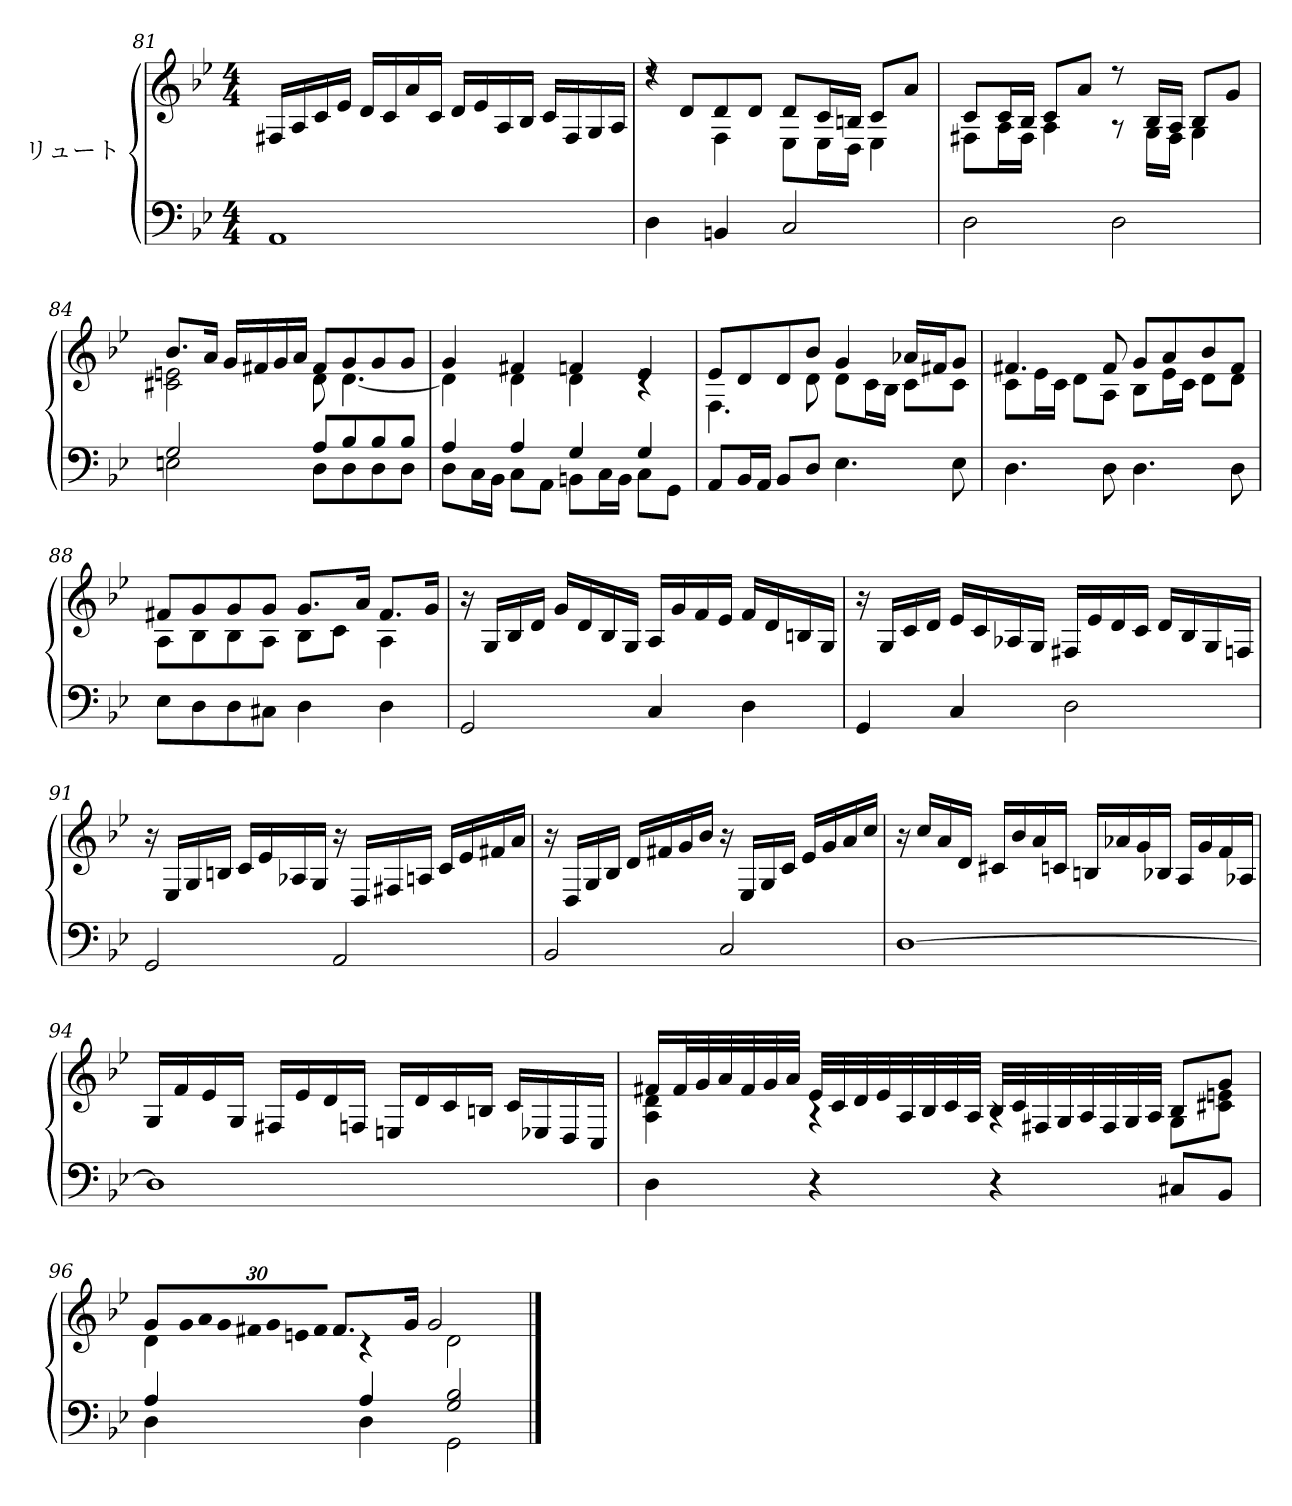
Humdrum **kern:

**kern	**kern
*part1	*part1
*staff2	*staff1
*I"リュート	*
*clefF4	*clefG2
*k[b-e-]	*k[b-e-]
*M4/4	*M4/4
=81	=81
1AA	16F#X/LL
.	16A/
.	16c/
.	16e-/JJ
.	16d/LL
.	16c/
.	16a/
.	16c/JJ
.	16d/LL
.	16e-/
.	16A/
.	16B-/JJ
.	16c/LL
.	16F#/
.	16G/
.	16A/JJ
!!LO:LB:g=z
=82	=82
*	*^
4D\	8rdd	4rdd
.	8d/L	.
4BBn/	8d/	4F\
.	8d/J	.
2C/	8d/L	8E-\L
.	16c/L	16E-\L
.	16Bn/JJ	16D\JJ
.	8c/L	4E-\
.	8a/J	.
=83	=83	=83
2D\	8c/L	8F#X\L
.	16c/L	16A\L
.	16B-/JJ	16F#\JJ
.	8c/L	4A\
.	8a/J	.
2D\	8rdd	8r
.	16B-/LL	16G\LL
.	16A/JJ	16F#\JJ
.	8B-/L	4G\
.	8g/J	.
=84	=84	=84
*^	*	*
2G/	2En\	8.b-/L	2c#X\ 2en\
.	.	16a/Jk	.
.	.	16g/LL	.
.	.	16f#X/	.
.	.	16g/	.
.	.	16a/JJ	.
8A/L	8D\L	8f#/L	8d\
8B-/	8D\	8g/	[4.d\
8B-/	8D\	8g/	.
8B-/J	8D\J	8g/J	.
!!LO:LB:g=z	!!
=85	=85	=85	=85
4A/	8D\L	4g/	4d\]
.	16C\L	.	.
.	16BB-\JJ	.	.
4A/	8C\L	4f#X/	4d\
.	8AA\J	.	.
4G/	8BBn\L	4fn/	4d\
.	16C\L	.	.
.	16BB\JJ	.	.
4G/	8C\L	4e-/	4rc
.	8GG\J	.	.
*v	*v	*	*
=86	=86	=86
8AA/L	8e-/L	4.F\
16BB-/L	8d/	.
16AA/JJ	.	.
8BB-/L	8d/	.
8D/J	8b-/J	8d\
4.E-\	4g/	8d\L
.	.	16c\L
.	.	16B-\JJ
.	16a-X/LL	8c\L
.	16f#X/J	.
8E-\	8g/J	8c\J
=87	=87	=87
4.D\	4.f#X/	8c\L
.	.	16e-\L
.	.	16c\JJ
.	.	8d\L
8D\	8f#/	8A\J
4.D\	8g/L	8B-\L
.	8a/	16e-\L
.	.	16c\JJ
.	8b-/	8d\L
8D\	8f#/J	8d\J
!!LO:LB:g=z	!!
=88	=88	=88
8E-\L	8f#X/L	8A\L
8D\	8g/	8B-\
8D\	8g/	8B-\
8C#X\J	8g/J	8A\J
4D\	8.g/L	8B-\L
.	.	8c\J
.	16a/Jk	.
4D\	8.f#/L	4A\
.	16g/Jk	.
*	*v	*v
=89	=89
2GG/	16r
.	16G/LL
.	16B-/
.	16d/JJ
.	16g/LL
.	16d/
.	16B-/
.	16G/JJ
4C/	16A/LL
.	16g/
.	16f/
.	16e-/JJ
4D\	16f/LL
.	16d/
.	16Bn/
.	16G/JJ
!!LO:LB:g=z
=90	=90
4GG/	16r
.	16G/LL
.	16c/
.	16d/JJ
4C/	16e-/LL
.	16c/
.	16A-X/
.	16G/JJ
2D\	16F#X/LL
.	16e-/
.	16d/
.	16c/JJ
.	16d/LL
.	16B-/
.	16G/
.	16Fn/JJ
=91	=91
2GG/	16r
.	16E-/LL
.	16G/
.	16Bn/JJ
.	16c/LL
.	16e-/
.	16A-X/
.	16G/JJ
2AA/	16r
.	16D/LL
.	16F#X/
.	16An/JJ
.	16c/LL
.	16e-/
.	16f#X/
.	16a/JJ
!!LO:PB:g=z
=92	=92
2BB-/	16r
.	16D/LL
.	16G/
.	16B-/JJ
.	16d/LL
.	16f#X/
.	16g/
.	16b-/JJ
2C/	16r
.	16E-/LL
.	16G/
.	16c/JJ
.	16e-/LL
.	16g/
.	16a/
.	16cc/JJ
=93	=93
[1D	16r
.	16cc/LL
.	16a/
.	16d/JJ
.	16c#X/LL
.	16b-/
.	16a/
.	16cn/JJ
.	16Bn/LL
.	16a-X/
.	16g/
.	16B-X/JJ
.	16A/LL
.	16g/
.	16f/
.	16A-X/JJ
!!LO:LB:g=z
=94	=94
1D]	16G/LL
.	16f/
.	16e-/
.	16G/JJ
.	16F#X/LL
.	16e-/
.	16d/
.	16Fn/JJ
.	16En/LL
.	16d/
.	16c/
.	16Bn/JJ
.	16c/LL
.	16E-X/
.	16D/
.	16C/JJ
!!LO:LB:g=z
=95	=95
*	*^
4D\	16f#X/LL	4A\ 4d\
.	32f#/L	.
.	32g/	.
.	32a/	.
.	32f#/	.
.	32g/	.
.	32a/JJJ	.
4r	32e-/LLL	4rA
.	32c/	.
.	32d/	.
.	32e-/	.
.	32A/	.
.	32B-/	.
.	32c/	.
.	32A/JJJ	.
4r	32B-/LLL	4rA
.	32c/	.
.	32F#X/	.
.	32G/	.
.	32A/	.
.	32F#/	.
.	32G/	.
.	32A/JJJ	.
8C#X/L	8B-/L	8G\L
8BB-/J	8g/J	8c#X\ 8en\J
=96	=96	=96
*^	*	*
4A/	4D\	8g/L	4d\
*	*	*Xbrackettup	*
!	!	!LO:N:vis=32	!
.	.	960%17g/LL	.
!	!	!LO:N:vis=32	!
.	.	960%17a/	.
!	!	!LO:N:vis=32	!
.	.	960%17g/	.
!	!	!LO:N:vis=32	!
.	.	960%17f#X/	.
!	!	!LO:N:vis=32	!
.	.	960%17g/	.
!	!	!LO:N:vis=32	!
.	.	960%17en/	.
!	!	!LO:N:vis=32	!
.	.	960%17f#/JJJ	.
.	.	8.f#/L	.
4A/	4D\	.	4rc
.	.	16g/Jk	.
.	.	2g/	.
2G/ 2B-/	2GG\	.	2d\
.	.	960ryy	.
*v	*v	*	*
*	*v	*v
==	==
*-	*-
